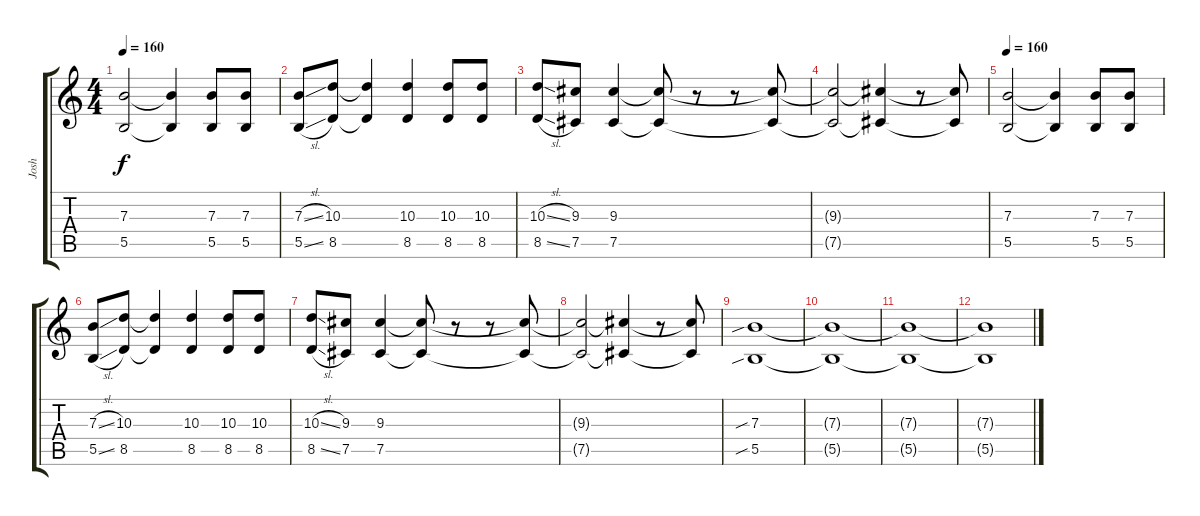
\track ("Josh" "Josh") {instrument distortionguitar}
\staff {score tabs}
\tuning (Db4 Ab3 E3 B2 Gb2 B1) {hide}
\ts (4 4)
\tempo 160
\clef g2
\ks c
(7.3 5.5).2{dy f} (7.3{t} 5.5{t}).4 (7.3 5.5).8 (7.3 5.5).8 |
(7.3{sl} 5.5{sl}).8 (10.3 8.5).8 (10.3{t} 8.5{t}).4 (10.3 8.5).4 (10.3 8.5).8 (10.3 8.5).8 |
(10.3{sl} 8.5{sl}).8 (9.3 7.5).8 (9.3 7.5).4 (9.3{t} 7.5{t}).8 r.8 r.8 (9.3{t} 7.5{t}).8 |
(9.3{t} 7.5{t}).2 (9.3{t} 7.5{t}).4 r.8 (9.3{t} 7.5{t}).8 |
\tempo 160
(7.3 5.5).2 (7.3{t} 5.5{t}).4 (7.3 5.5).8 (7.3 5.5).8 |
(7.3{sl} 5.5{sl}).8 (10.3 8.5).8 (10.3{t} 8.5{t}).4 (10.3 8.5).4 (10.3 8.5).8 (10.3 8.5).8 |
(10.3{sl} 8.5{sl}).8 (9.3 7.5).8 (9.3 7.5).4 (9.3{t} 7.5{t}).8 r.8 r.8 (9.3{t} 7.5{t}).8 |
(9.3{t} 7.5{t}).2 (9.3{t} 7.5{t}).4 r.8 (9.3{t} 7.5{t}).8 |
(7.3{sib} 5.5{sib}).1 |
(7.3{t} 5.5{t}).1 |
(7.3{t} 5.5{t}).1 |
(7.3{t} 5.5{t}).1
